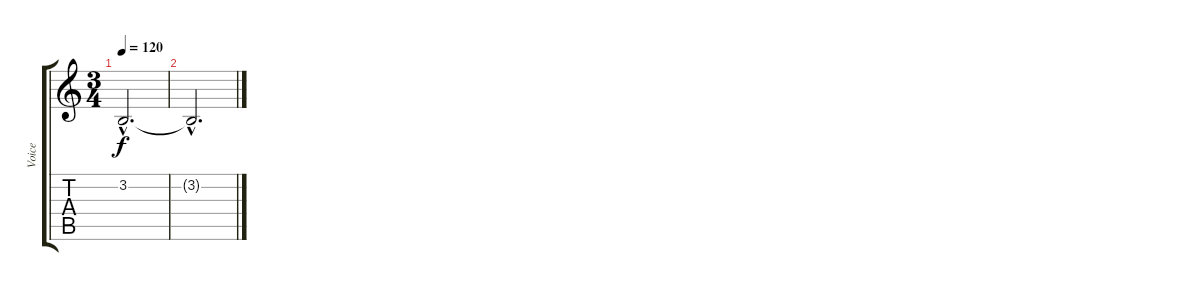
\track ("Voice" "Voice") {instrument lead2sawtooth}
\staff {score tabs}
\tuning (Db4 Ab3 E3 B2 Gb2 Db2) {hide}
\ts (3 4)
\tempo 120
\clef g2
\ks c
3.2{hac t}.2{d dy f volume 3} |
3.2{hac t}.2{d}
